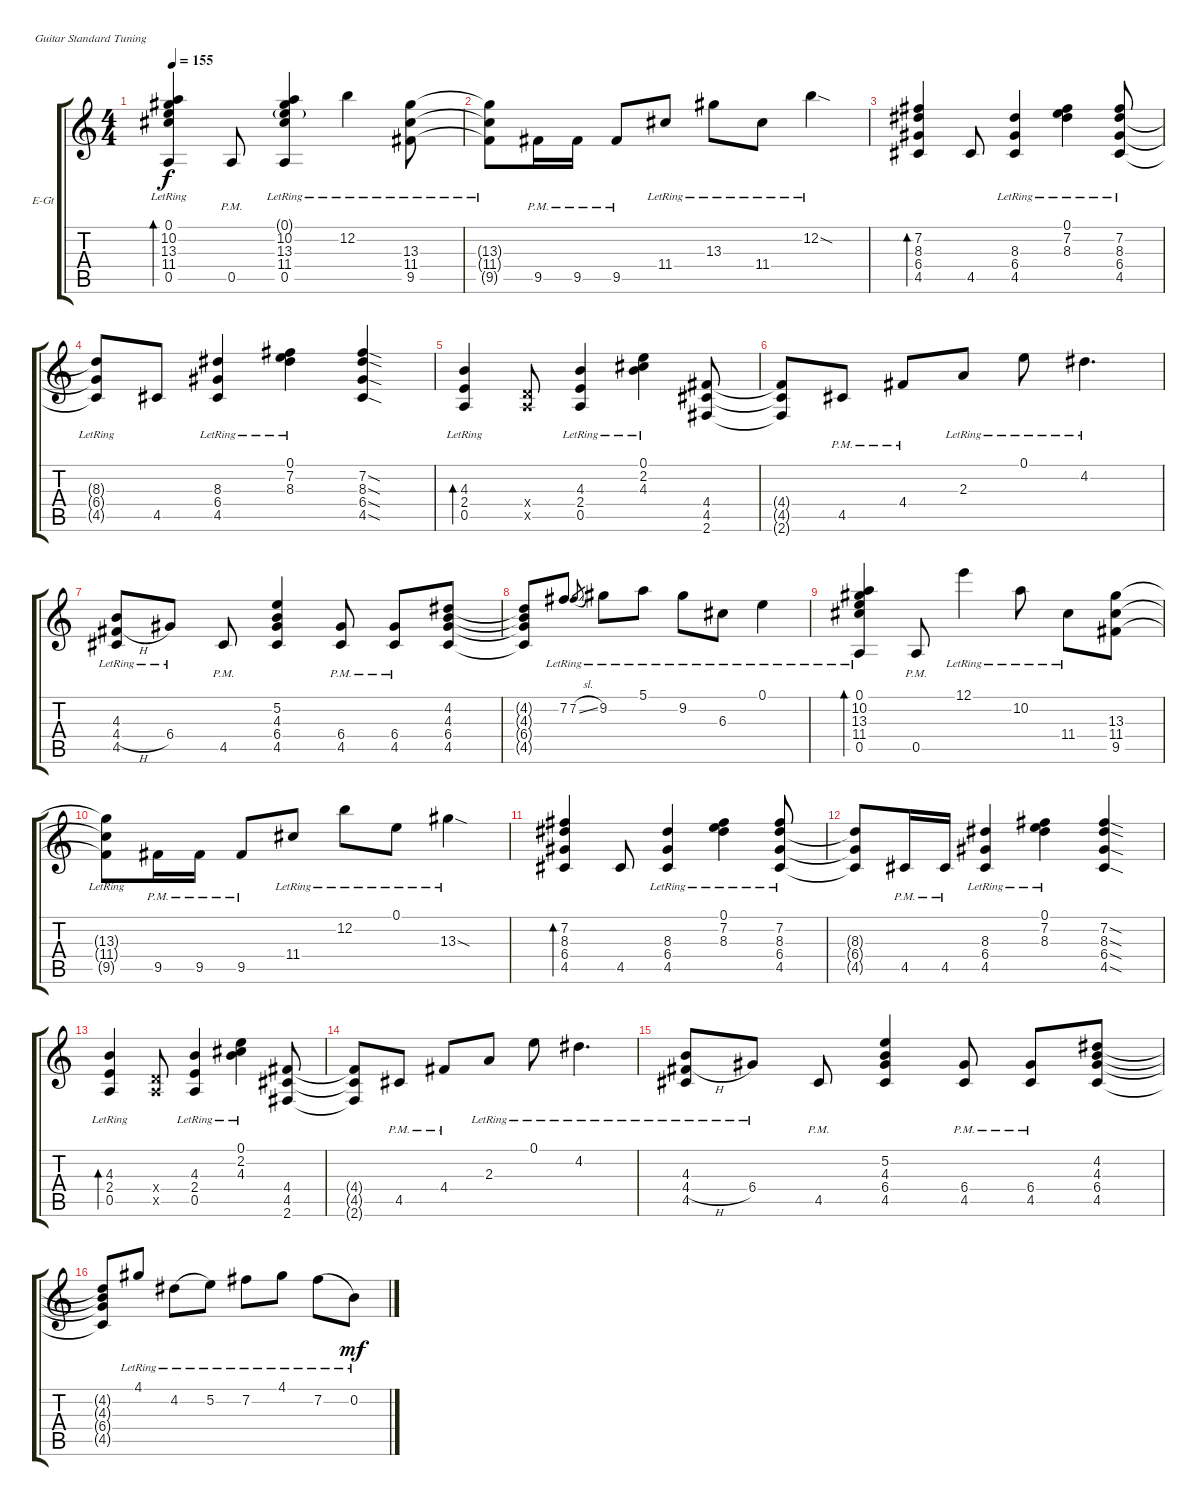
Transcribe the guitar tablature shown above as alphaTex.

\defaultSystemsLayout 4
\bracketExtendMode groupsimilarinstruments
\firstSystemTrackNameOrientation horizontal
\otherSystemsTrackNameOrientation horizontal
\track ("Electric Guitar" "E-Gt") {instrument overdrivenguitar}
\staff {score tabs}
\tuning (E4 B3 G3 D3 A2 E2)
\ts (4 4)
\tempo 155
\clef g2
\ks c
(0.1 10.2{lr} 13.3 11.4 0.5).4{bd 30 dy f instrument overdrivenguitar} 0.5{pm}.8 (0.5{lr} 11.4{lr} 13.3{lr} 10.2{lr} 0.1{g lr}).4 12.2{lr}.4 (13.3{lr} 11.4{lr} 9.5{lr}).8 |
(9.5{lr t} 11.4{lr t} 13.3{lr t}).8 9.5{pm}.16 9.5{pm}.16 9.5{pm}.8 11.4{lr}.8 13.3{lr}.8 11.4{lr}.8 12.2{sod lr}.4 |
(7.2 8.3 6.4 4.5).4{bd 30} 4.5.8 (4.5{lr} 6.4{lr} 8.3{lr}).4 (0.1{lr} 7.2{lr} 8.3{lr}).4 (7.2{lr} 8.3{lr} 6.4{lr} 4.5{lr}).8 |
(4.5{lr t} 6.4{lr t} 8.3{lr t}).8 4.5.8 (4.5{lr} 6.4{lr} 8.3{lr}).4 (0.1{lr} 7.2{lr} 8.3{lr}).4 (7.2{sod} 8.3{sod} 6.4{sod} 4.5{sod}).4 |
(4.3{lr} 2.4{lr} 0.5{lr}).4{bd 30} (0.5{x} 0.4{x}).8 (4.3{lr} 2.4{lr} 0.5{lr}).4 (4.3{lr} 2.2{lr} 0.1{lr}).4 (4.4 4.5 2.6).8 |
(2.6{t} 4.5{t} 4.4{t}).8 4.5{pm}.8 4.4{pm}.8 2.3{lr}.8 0.1{lr}.8 4.2{lr}.4{d} |
(4.5{lr} 4.4{h lr} 4.3{lr}).8 6.4{lr}.8 4.5{pm}.8 (4.5 6.4 4.3 5.2).4 (6.4{pm} 4.5{pm}).8 (4.5{pm} 6.4{pm}).8 (4.5 6.4 4.3 4.2).8 |
(4.2{t} 4.3{t} 6.4{t} 4.5{t}).8 7.2{lr}.8 7.2{sl lr}.8{gr} 9.2{lr}.8 5.1{lr}.8 9.2{lr}.8 6.3{lr}.8 0.1{lr}.4 |
(0.1{lr} 10.2{lr} 13.3{lr} 11.4{lr} 0.5{lr}).4{bd 30} 0.5{pm}.8 12.1{lr}.4 10.2{lr}.8 11.4{lr}.8 (9.5 11.4 13.3).8 |
(9.5{lr t} 11.4{lr t} 13.3{lr t}).8 9.5{pm}.16 9.5{pm}.16 9.5{pm}.8 11.4{lr}.8 12.2{lr}.8 0.1{lr}.8 13.3{sod lr}.4 |
(7.2 8.3 6.4 4.5).4{bd 30} 4.5.8 (4.5{lr} 6.4{lr} 8.3{lr}).4 (0.1{lr} 7.2{lr} 8.3{lr}).4 (7.2{lr} 8.3{lr} 6.4{lr} 4.5{lr}).8 |
(4.5{t} 6.4{t} 8.3{t}).8 4.5{pm}.16 4.5{pm}.16 (8.3{lr} 4.5{lr} 6.4{lr}).4 (7.2{lr} 8.3{lr} 0.1{lr}).4 (8.3{sod} 6.4{sod} 4.5{sod} 7.2{sod}).4 |
(4.3 2.4{lr} 0.5).4{bd 30} (0.5{x} 0.4{x}).8 (4.3{lr} 2.4{lr} 0.5{lr}).4 (4.3{lr} 2.2{lr} 0.1{lr}).4 (4.4 4.5 2.6).8 |
(2.6{t} 4.5{t} 4.4{t}).8 4.5{pm}.8 4.4{pm}.8 2.3{lr}.8 0.1{lr}.8 4.2{lr}.4{d} |
(4.5{lr} 4.4{h lr} 4.3{lr}).8 6.4{lr}.8 4.5{pm}.8 (4.5 6.4 4.3 5.2).4 (6.4{pm} 4.5{pm}).8 (4.5{pm} 6.4{pm}).8 (4.5 6.4 4.3 4.2).8 |
(4.2{t} 4.3{t} 6.4{t} 4.5{t}).8 4.1{lr}.8 4.2{lr}.8{legatoorigin} 5.2{lr}.8 7.2{lr}.8 4.1{lr}.8 7.2{lr}.8{legatoorigin} 0.2{lr}.8{dy mf}
